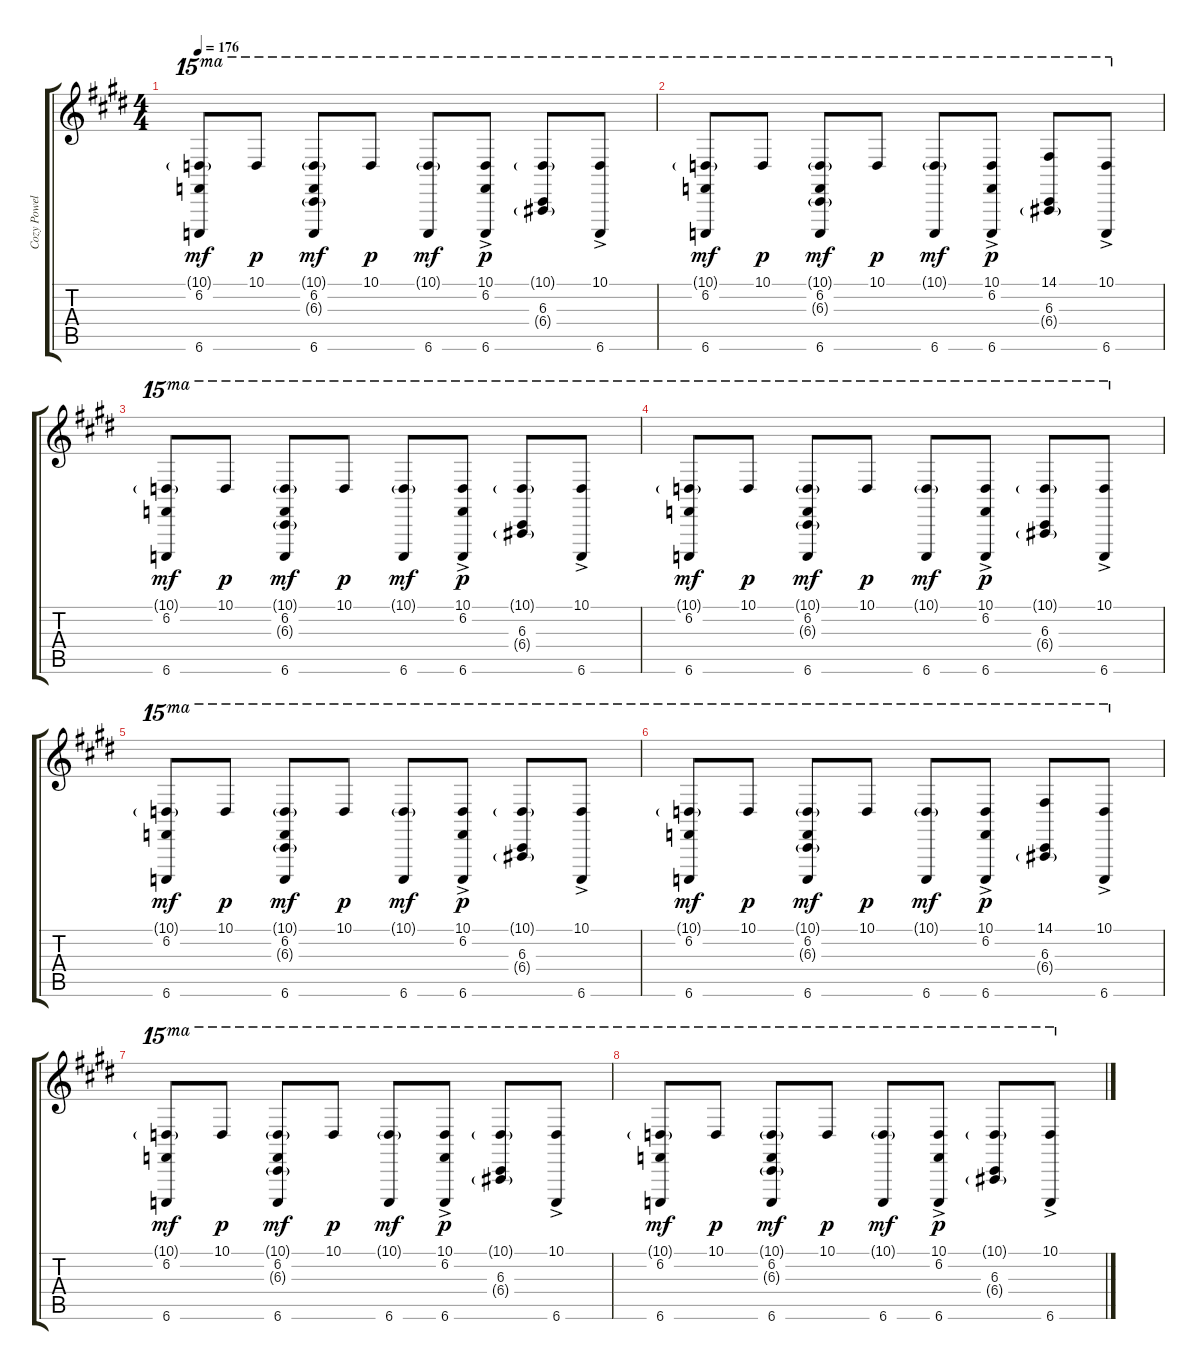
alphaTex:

\track ("Cozy Powell Drum Kit" "Cozy Powel") {instrument melodictom}
\staff {score tabs}
\tuning (E4 B3 G3 E3 B2 Gb2) {hide}
\ts (4 4)
\tempo 176
\clef g2
\ks e
(10.1{g} 6.2 6.6).8{ot 15ma dy mf} 10.1.8{ot 15ma dy p} (10.1{g} 6.2 6.3{g} 6.6).8{ot 15ma dy mf} 10.1.8{ot 15ma dy p} (10.1{g} 6.6).8{ot 15ma dy mf} (10.1 6.2{ac} 6.6{ac}).8{ot 15ma dy p} (10.1{g} 6.3 6.4{g}).8{ot 15ma} (10.1 6.6{ac}).8{ot 15ma} |
(10.1{g} 6.2 6.6).8{ot 15ma dy mf} 10.1.8{ot 15ma dy p} (10.1{g} 6.2 6.3{g} 6.6).8{ot 15ma dy mf} 10.1.8{ot 15ma dy p} (10.1{g} 6.6).8{ot 15ma dy mf} (10.1 6.2{ac} 6.6{ac}).8{ot 15ma dy p} (14.1 6.3 6.4{g}).8{ot 15ma} (10.1 6.6{ac}).8{ot 15ma} |
(10.1{g} 6.2 6.6).8{ot 15ma dy mf} 10.1.8{ot 15ma dy p} (10.1{g} 6.2 6.3{g} 6.6).8{ot 15ma dy mf} 10.1.8{ot 15ma dy p} (10.1{g} 6.6).8{ot 15ma dy mf} (10.1 6.2{ac} 6.6{ac}).8{ot 15ma dy p} (10.1{g} 6.3 6.4{g}).8{ot 15ma} (10.1 6.6{ac}).8{ot 15ma} |
(10.1{g} 6.2 6.6).8{ot 15ma dy mf} 10.1.8{ot 15ma dy p} (10.1{g} 6.2 6.3{g} 6.6).8{ot 15ma dy mf} 10.1.8{ot 15ma dy p} (10.1{g} 6.6).8{ot 15ma dy mf} (10.1 6.2{ac} 6.6{ac}).8{ot 15ma dy p} (10.1{g} 6.3 6.4{g}).8{ot 15ma} (10.1 6.6{ac}).8{ot 15ma} |
(10.1{g} 6.2 6.6).8{ot 15ma dy mf} 10.1.8{ot 15ma dy p} (10.1{g} 6.2 6.3{g} 6.6).8{ot 15ma dy mf} 10.1.8{ot 15ma dy p} (10.1{g} 6.6).8{ot 15ma dy mf} (10.1 6.2{ac} 6.6{ac}).8{ot 15ma dy p} (10.1{g} 6.3 6.4{g}).8{ot 15ma} (10.1 6.6{ac}).8{ot 15ma} |
(10.1{g} 6.2 6.6).8{ot 15ma dy mf} 10.1.8{ot 15ma dy p} (10.1{g} 6.2 6.3{g} 6.6).8{ot 15ma dy mf} 10.1.8{ot 15ma dy p} (10.1{g} 6.6).8{ot 15ma dy mf} (10.1 6.2{ac} 6.6{ac}).8{ot 15ma dy p} (14.1 6.3 6.4{g}).8{ot 15ma} (10.1 6.6{ac}).8{ot 15ma} |
(10.1{g} 6.2 6.6).8{ot 15ma dy mf} 10.1.8{ot 15ma dy p} (10.1{g} 6.2 6.3{g} 6.6).8{ot 15ma dy mf} 10.1.8{ot 15ma dy p} (10.1{g} 6.6).8{ot 15ma dy mf} (10.1 6.2{ac} 6.6{ac}).8{ot 15ma dy p} (10.1{g} 6.3 6.4{g}).8{ot 15ma} (10.1 6.6{ac}).8{ot 15ma} |
(10.1{g} 6.2 6.6).8{ot 15ma dy mf} 10.1.8{ot 15ma dy p} (10.1{g} 6.2 6.3{g} 6.6).8{ot 15ma dy mf} 10.1.8{ot 15ma dy p} (10.1{g} 6.6).8{ot 15ma dy mf} (10.1 6.2{ac} 6.6{ac}).8{ot 15ma dy p} (10.1{g} 6.3 6.4{g}).8{ot 15ma} (10.1 6.6{ac}).8{ot 15ma}
